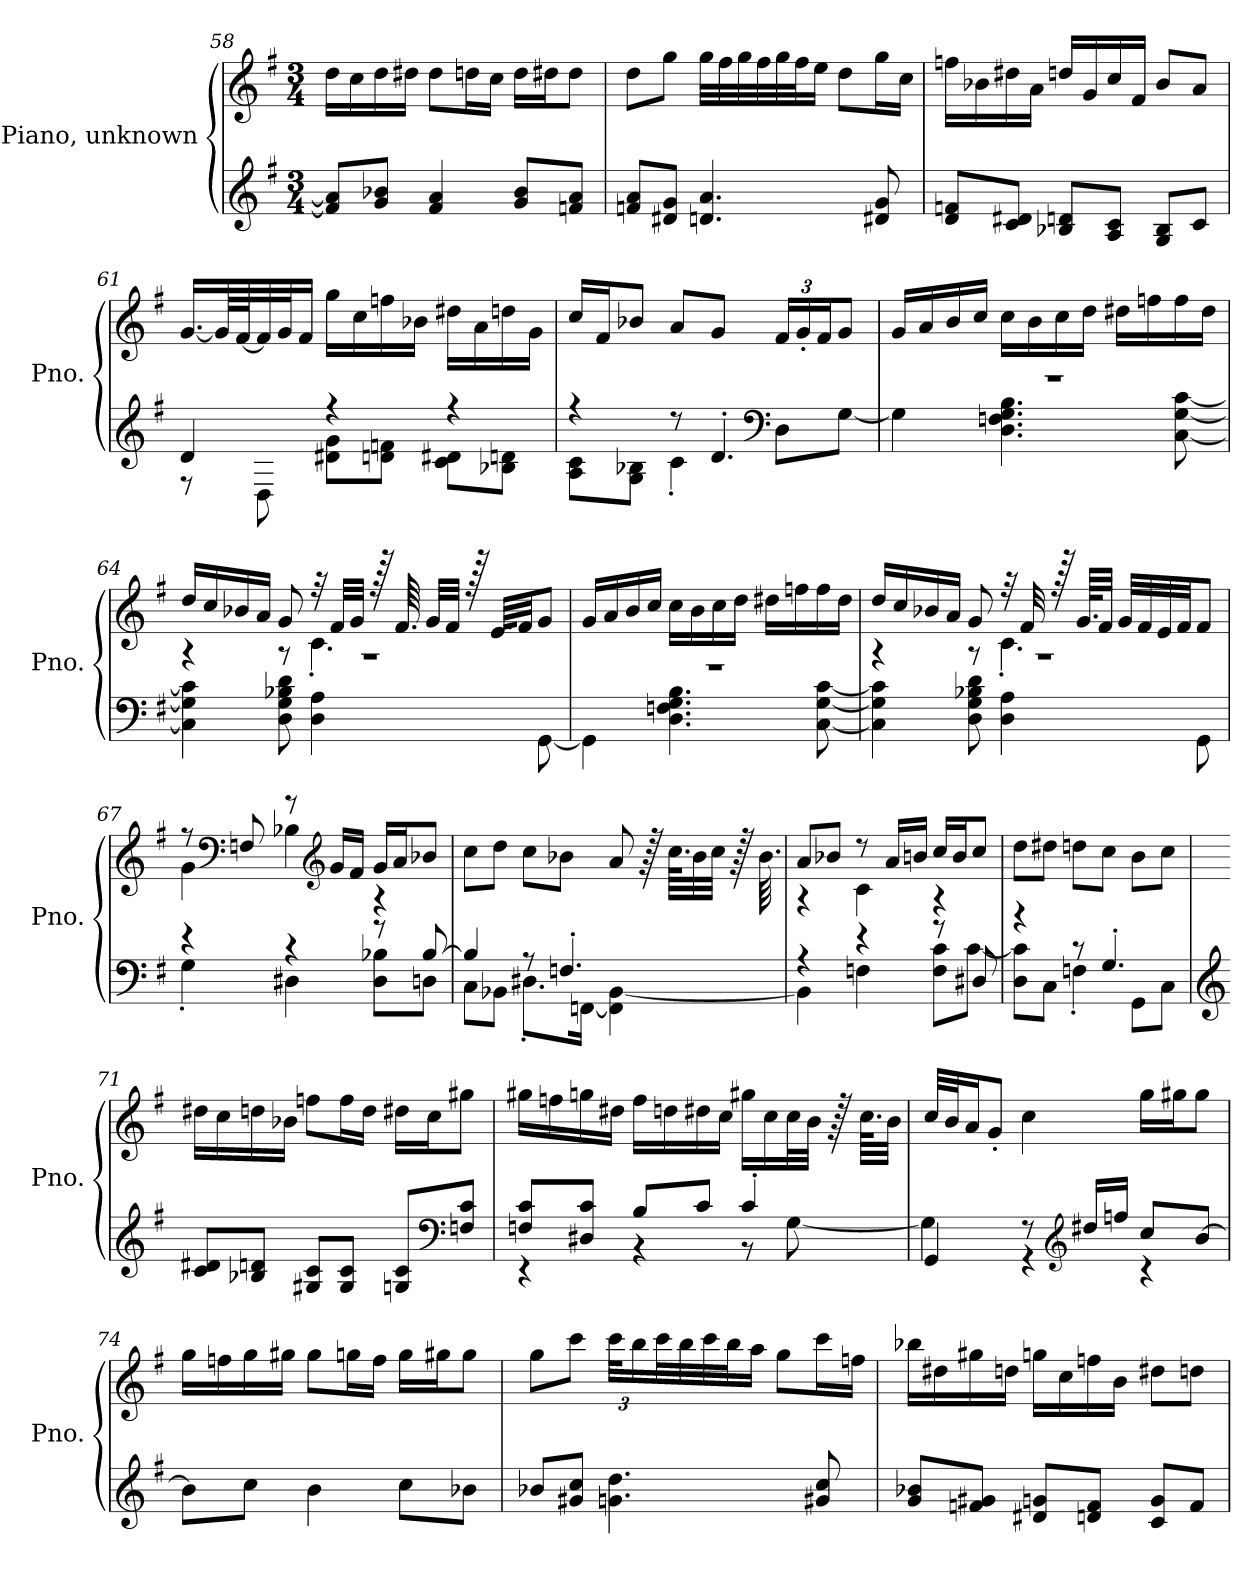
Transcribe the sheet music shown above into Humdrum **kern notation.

**kern	**kern
*part1	*part1
*staff2	*staff1
*I"Piano, unknown	*
*I'Pno.	*
*clefG2	*clefG2
*k[f#]	*k[f#]
*M3/4	*M3/4
=58	=58
8f#/] 8a/]L	16dd\LL
.	16cc\
8g/ 8b-X/J	16dd\
.	16dd#X\JJ
4f#/ 4a/	8dd#\L
.	16ddn\L
.	16cc\JJ
8g/ 8b-/L	16dd\LL
.	16dd#X\J
8fn/ 8a/J	8dd#\J
=59	=59
8fn/ 8a/L	8dd\L
8d#X/ 8g/J	8gg\J
4.dn/ 4.a/	32gg\LLL
.	32ff#\
.	32gg\
.	32ff#\
.	32gg\
.	32ff#\J
.	16ee\JJ
.	8dd\L
8d#X/ 8g/	16gg\L
.	16cc\JJ
!!LO:LB:g=z
=60	=60
8d/ 8fn/L	16ffn\LL
.	16b-X\
8c/ 8d#X/J	16dd#X\
.	16a\JJ
8B-X/ 8dn/L	16ddn/LL
.	16g/
8A/ 8c/J	16cc/
.	16f#/JJ
8G/ 8B-/L	8b-/L
8c/J	8a/J
=61	=61
*^	*
4d/	8r	[16.g/LL
.	.	64g/LL]
.	.	[64f#/J
.	8D\	32f#/]
.	.	32g/J
.	.	16f#/JJ
4r	8d#X\ 8g\L	16gg\LL
.	.	16cc\
.	8dn\ 8fn\J	16ffn\
.	.	16b-X\JJ
4r	8c\ 8d#X\L	16dd#X\LL
.	.	16a\
.	8B-X\ 8dn\J	16ddn\
.	.	16g\JJ
=62	=62	=62
4r	8A\ 8c\L	16cc/LL
.	.	16f#/J
.	8G\ 8B-X\J	8b-X/J
8r	4c'\	8a/L
4.d'/	.	8g/J
*clefF4	*	*
*	*	*Xbrackettup
.	8D\L	24f#/LL
.	.	24g'/
.	.	24f#/J
.	[8G\J	8g/J
!!LO:LB:g=z
=63	=63	=63
2.r	4G\]	16g/LL
.	.	16a/
.	.	16b/
.	.	16cc/JJ
.	4.D\ 4.Fn\ 4.G\ 4.B\	16cc\LL
.	.	16b\
.	.	16cc\
.	.	16dd\JJ
.	.	16dd#X\LL
.	.	16ffn\
.	[8C\ [8G\ [8c\	16ff\
.	.	16dd#\JJ
=64	=64	=64
*	*	*^
2.r	4C\] 4G\] 4c\]	16dd/LL	4r
.	.	16cc/	.
.	.	16b-X/	.
.	.	16a/JJ	.
.	8D\ 8G\ 8B-X\ 8d\	8g/	8r
.	4D\ 4A\	32r	4.c'\
.	.	32f#/LLL	.
.	.	32g/JJJ	.
.	.	128r	.
.	.	64.f#/	.
.	.	32g/LLL	.
.	.	32f#/JJJ	.
.	.	128r	.
.	.	64.e/KLLL	.
.	.	32f#/JJ	.
.	[8GG\	8g/J	.
*	*	*v	*v
!!LO:LB:g=z
=65	=65	=65
2.r	4GG\]	16g/LL
.	.	16a/
.	.	16b/
.	.	16cc/JJ
.	4.D\ 4.Fn\ 4.G\ 4.B\	16cc\LL
.	.	16b\
.	.	16cc\
.	.	16dd\JJ
.	.	16dd#X\LL
.	.	16ffn\
.	[8C\ [8G\ [8c\	16ff\
.	.	16dd#\JJ
=66	=66	=66
*	*	*^
2.r	4C\] 4G\] 4c\]	16dd/LL	4r
.	.	16cc/	.
.	.	16b-X/	.
.	.	16a/JJ	.
.	8D\ 8G\ 8B-X\ 8d\	8g/	8r
.	4D\ 4A\	32r	4.c'\
.	.	32f#/	.
.	.	128r	.
.	.	64.g/KLLL	.
.	.	32f#/JJJ	.
.	.	32g/LLL	.
.	.	32f#/	.
.	.	32e/	.
.	.	32f#/JJ	.
.	8GG\	8f#/J	.
!!LO:PB:g=z	!!
=67	=67	=67	=67
4r	4G'\	8r	4g\
*	*	*clefF4	*
.	.	8Fn/	.
4r	4D#X\	8r	4B-X\
*	*	*clefG2	*
.	.	16g/LL	.
.	.	16f#/JJ	.
8r	8D#\ 8B-X\L	16g/LL	4r
.	.	16a/J	.
[8B-/	8Dn\J	8b-X/J	.
*	*	*v	*v
=68	=68	=68
4B-/]	8C\L	8cc\L
.	8BB-X\J	8dd\J
8r	8.D#X'\L	8cc\L
4.Fn'/	.	8b-X\J
.	[16FFn\Jk	.
.	4FF\] [4BB-\	8a/
.	.	128r
.	.	64.cc\KLLL
.	.	32b-\
.	.	32cc\JJJ
.	.	128r
.	.	64.b-\
=69	=69	=69
*	*	*^
4r	4BB-\]	8a/L	4r
.	.	8b-X/J	.
4r	4Fn\	8r	4c\
.	.	16a/LL	.
.	.	16bn/JJ	.
8r	8F\ 8c\L	16cc/LL	4r
.	.	16b/J	.
8D#X/	[8c\J	8cc/J	.
*	*	*v	*v
!!LO:LB:g=z
=70	=70	=70
4r	8D\ 8c\]L	8dd\L
.	8C\J	8dd#X\J
8r	4Fn'\	8ddn\L
4.G'/	.	8cc\J
.	8GG\L	8b\L
.	8C\J	8cc\J
*v	*v	*
=71	=71
*clefG2	*
8c/ 8d#X/L	16dd#X\LL
.	16cc\
8B-X/ 8dn/J	16ddn\
.	16b-X\JJ
8G#X/ 8c/L	8ffn\L
8G#/ 8c/J	16ff\L
.	16dd\JJ
8Gn/ 8c/L	16dd#X\LL
.	16cc\J
*clefF4	*
8Fn/ 8c/J	8gg#X\J
!!LO:LB:g=z
=72	=72
*^	*
8Fn/ 8c/L	4r	16gg#X\LL
.	.	16ffn\
8D#X/ 8c/J	.	16ggn\
.	.	16dd#X\JJ
8B/L	4r	16ff\LL
.	.	16ddn\
8c/J	.	16dd#X\
.	.	16cc\JJ
4c'/	8r	16gg#X\LL
.	.	16cc\
.	[8G\	32cc\L
.	.	32b\JJJ
.	.	128r
.	.	64.cc\KLLL
.	.	32b\JJJ
=73	=73	=73
4GG/	4G\]	32cc/LLL
.	.	32b/J
.	.	16a/J
.	.	8g'/J
8r	4r	4cc\
*clefG2	*	*
16dd#X/LL	.	.
16ffn/JJ	.	.
8cc/L	4r	16gg\LL
.	.	16gg#X\J
[8b/J	.	8gg#\J
*v	*v	*
!!LO:LB:g=z
=74	=74
8b\L]	16gg\LL
.	16ffn\
8cc\J	16gg\
.	16gg#X\JJ
4b\	8gg#\L
.	16ggn\L
.	16ff\JJ
8cc\L	16gg\LL
.	16gg#X\J
8b-X\J	8gg#\J
=75	=75
8b-X/L	8gg\L
8g#X/ 8cc/J	8ccc\J
4.gn\ 4.dd\	48ccc\KLL
.	24bb\
.	32ccc\L
.	32bb\
.	32ccc\
.	32bb\J
.	16aa\JJ
.	8gg\L
8g#X/ 8cc/	16ccc\L
.	16ffn\JJ
=76	=76
8g/ 8b-X/L	16bb-X\LL
.	16dd#X\
8fn/ 8g#X/J	16gg#X\
.	16ddn\JJ
8d#X/ 8gn/L	16ggn\LL
.	16cc\
8dn/ 8f/J	16ffn\
.	16b\JJ
8c/ 8g/L	8dd#X\L
8f/J	8ddn\J
=	=
*-	*-
